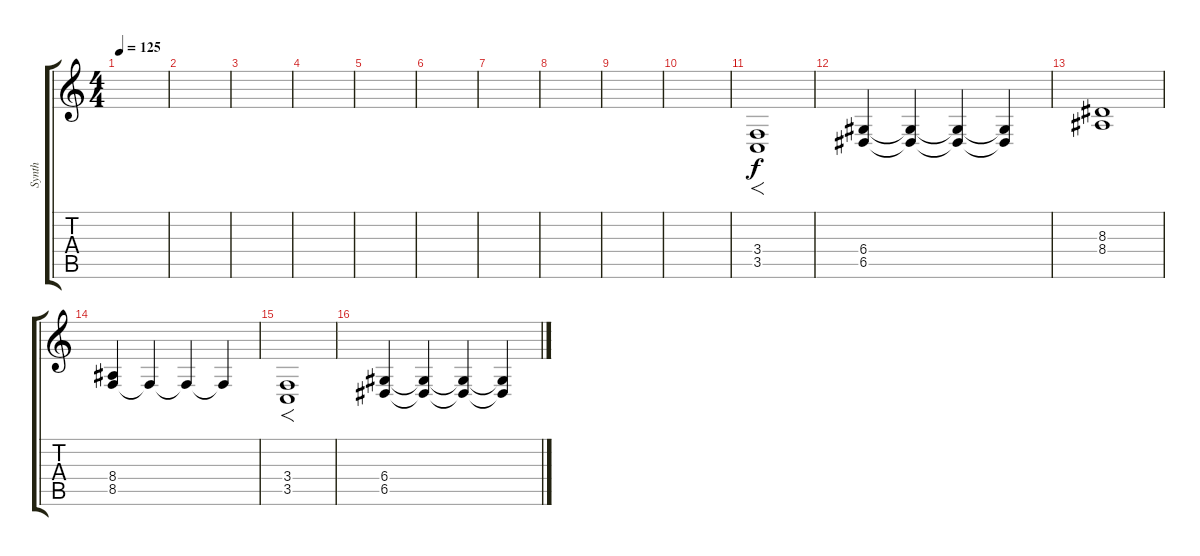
\track ("Synth" "Synth") {instrument pad2warm}
\staff {score tabs}
\tuning (E4 B3 G3 D3 A2 E2) {hide}
\ts (4 4)
\tempo 125
\clef g2
\ks c
|
|
|
|
|
|
|
|
|
|
(3.4 3.5).1{f volume 13} |
(6.4 6.5).4 (6.4{t} 6.5{t}).4{volume 12} (6.4{t} 6.5{t}).4{volume 11} (6.4{t} 6.5{t}).4{volume 10} |
(8.3 8.4).1{volume 7} |
(8.4 8.5).4{volume 9} 8.5{t}.4{volume 10} 8.5{t}.4{volume 11} 8.5{t}.4{volume 12} |
(3.4 3.5).1{f volume 13} |
(6.4 6.5).4 (6.4{t} 6.5{t}).4{volume 12} (6.4{t} 6.5{t}).4{volume 11} (6.4{t} 6.5{t}).4{volume 10}
